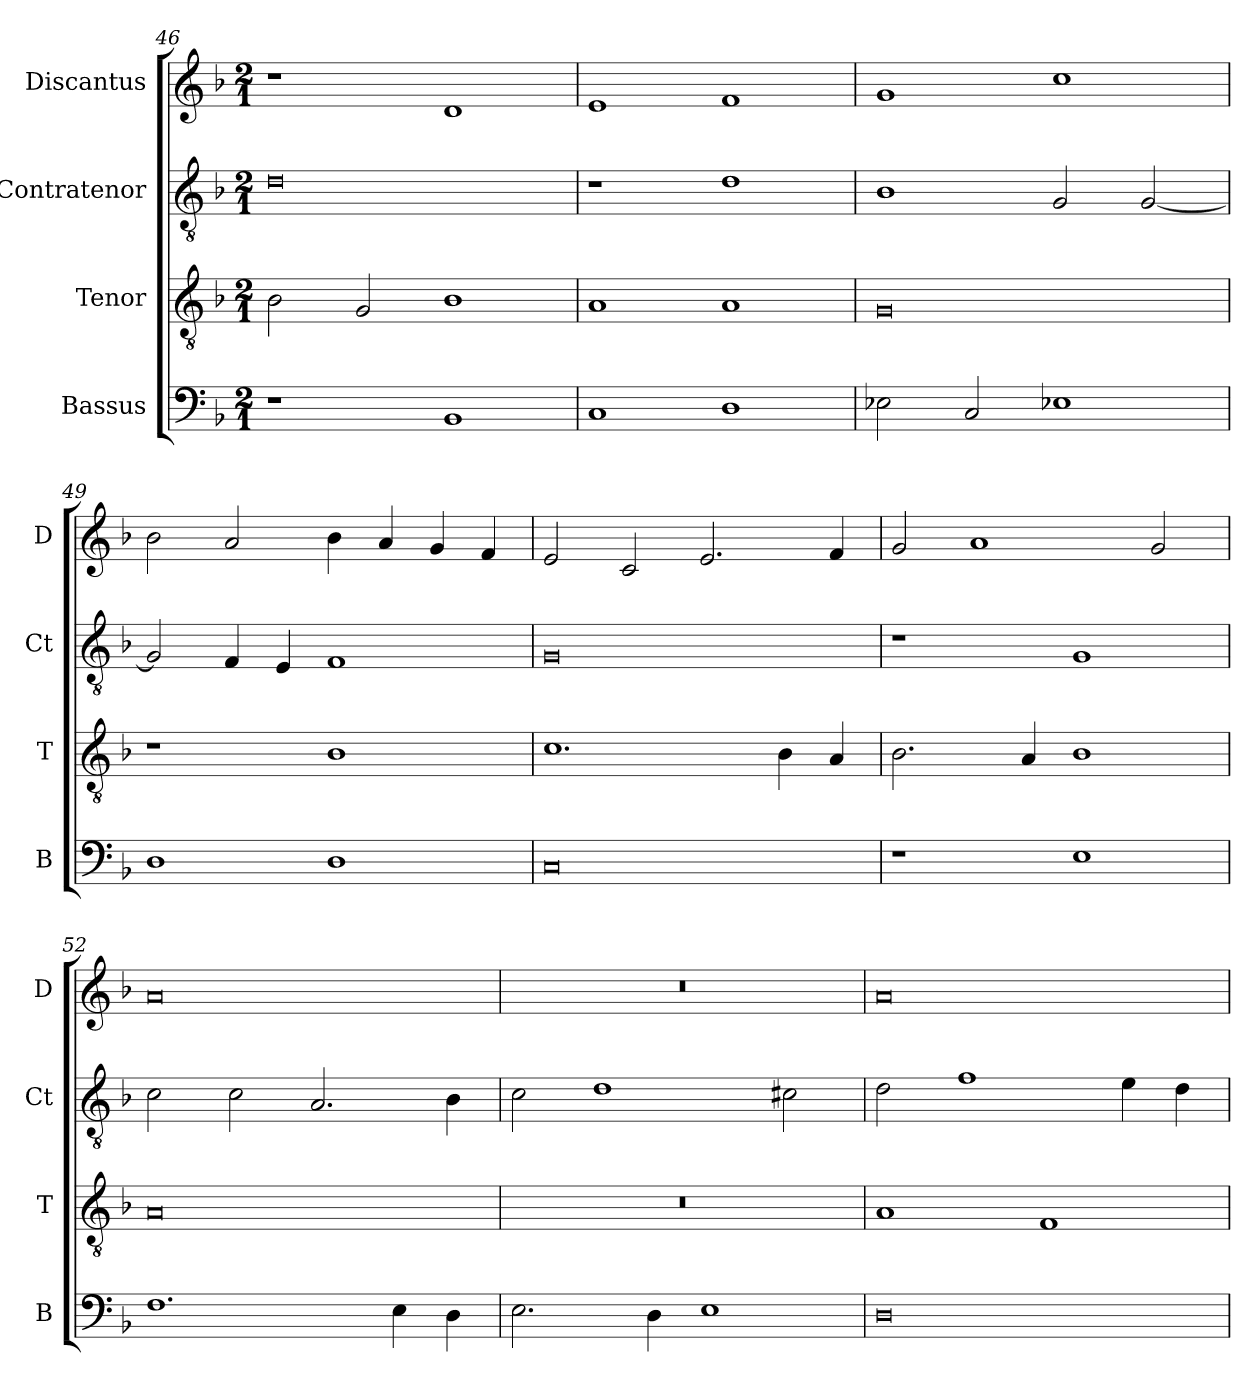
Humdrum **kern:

**kern	**kern	**kern	**kern
*part4	*part3	*part2	*part1
*staff4	*staff3	*staff2	*staff1
*I"Bassus	*I"Tenor	*I"Contratenor	*I"Discantus
*I'B	*I'T	*I'Ct	*I'D
*clefF4	*clefGv2	*clefGv2	*clefG2
*k[b-]	*k[b-]	*k[b-]	*k[b-]
*M2/1	*M2/1	*M2/1	*M2/1
=46	=46	=46	=46
1r	2B-\	0d	1r
.	2G/	.	.
1BB-	1B-	.	1d
=47	=47	=47	=47
1C	1A	1r	1e
1D	1A	1d	1f
=48	=48	=48	=48
2E-X\	0G	1B-	1g
2C/	.	.	.
1E-X	.	2G/	1cc
.	.	[2G/	.
=49	=49	=49	=49
1D	1r	2G/]	2b-\
.	.	4F/	2a/
.	.	4E/	.
1D	1B-	1F	4b-\
.	.	.	4a/
.	.	.	4g/
.	.	.	4f/
=50	=50	=50	=50
0C	1.c	0G	2e/
.	.	.	2c/
.	.	.	2.e/
.	4B-\	.	.
.	4A/	.	4f/
=51	=51	=51	=51
1r	2.B-\	1r	2g/
.	.	.	1a
.	4A/	.	.
1E	1B-	1G	.
.	.	.	2g/
=52	=52	=52	=52
1.F	0A	2c\	0a
.	.	2c\	.
.	.	2.A/	.
4E\	.	.	.
4D\	.	4B-\	.
=53	=53	=53	=53
2.E\	0r	2c\	0r
.	.	1d	.
4D\	.	.	.
1E	.	.	.
.	.	2c#X\	.
=54	=54	=54	=54
0D	1A	2d\	0a
.	.	1f	.
.	1F	.	.
.	.	4e\	.
.	.	4d\	.
=	=	=	=
*-	*-	*-	*-
